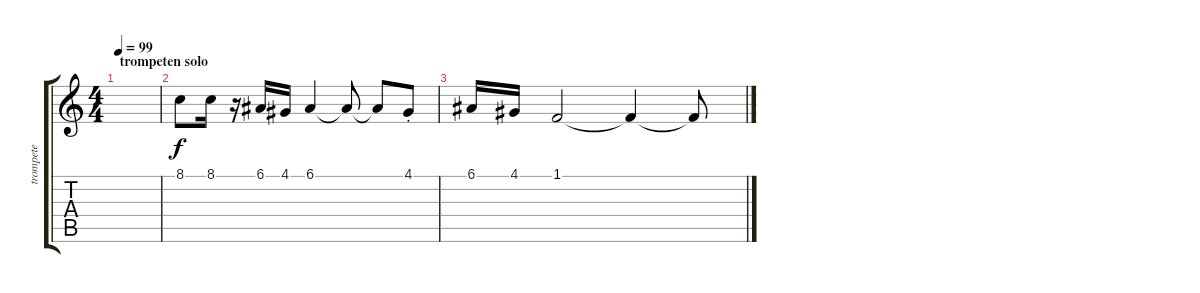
\track ("trompete " "trompete ") {instrument trumpet}
\staff {score tabs}
\tuning (E4 B3 G3 D3 A2 E2) {hide}
\ts (4 4)
\section ("" "trompeten solo")
\tempo 99
\clef g2
\ks c
|
8.1.8{volume 16} 8.1.16 r.16 6.1.16 4.1.16 6.1.4 6.1{t}.8 6.1{t}.8 4.1{st}.8 |
6.1.16 4.1.16 1.1.2 1.1{t}.4 1.1{t}.8
